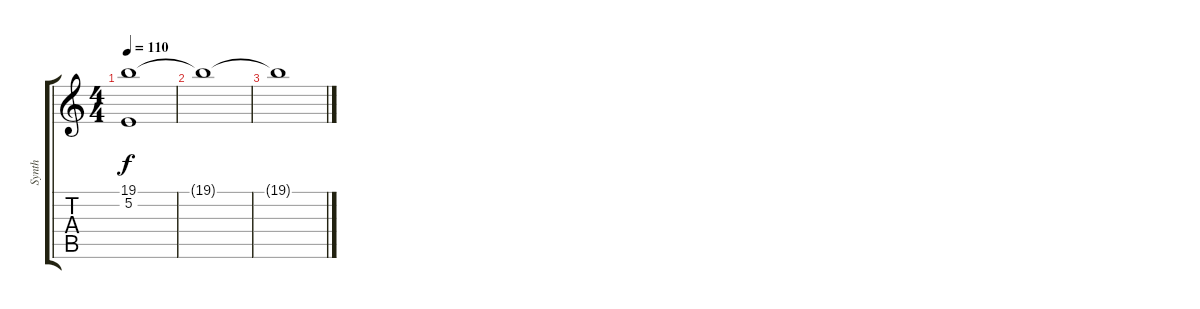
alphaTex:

\track ("Synth" "Synth") {instrument synthstrings1}
\staff {score tabs}
\tuning (E4 B3 G3 D3 A2 E2) {hide}
\ts (4 4)
\tempo 110
\clef g2
\ks c
(19.1{t} 5.2).1{dy f} |
19.1{t}.1 |
19.1{t}.1{volume 0}
